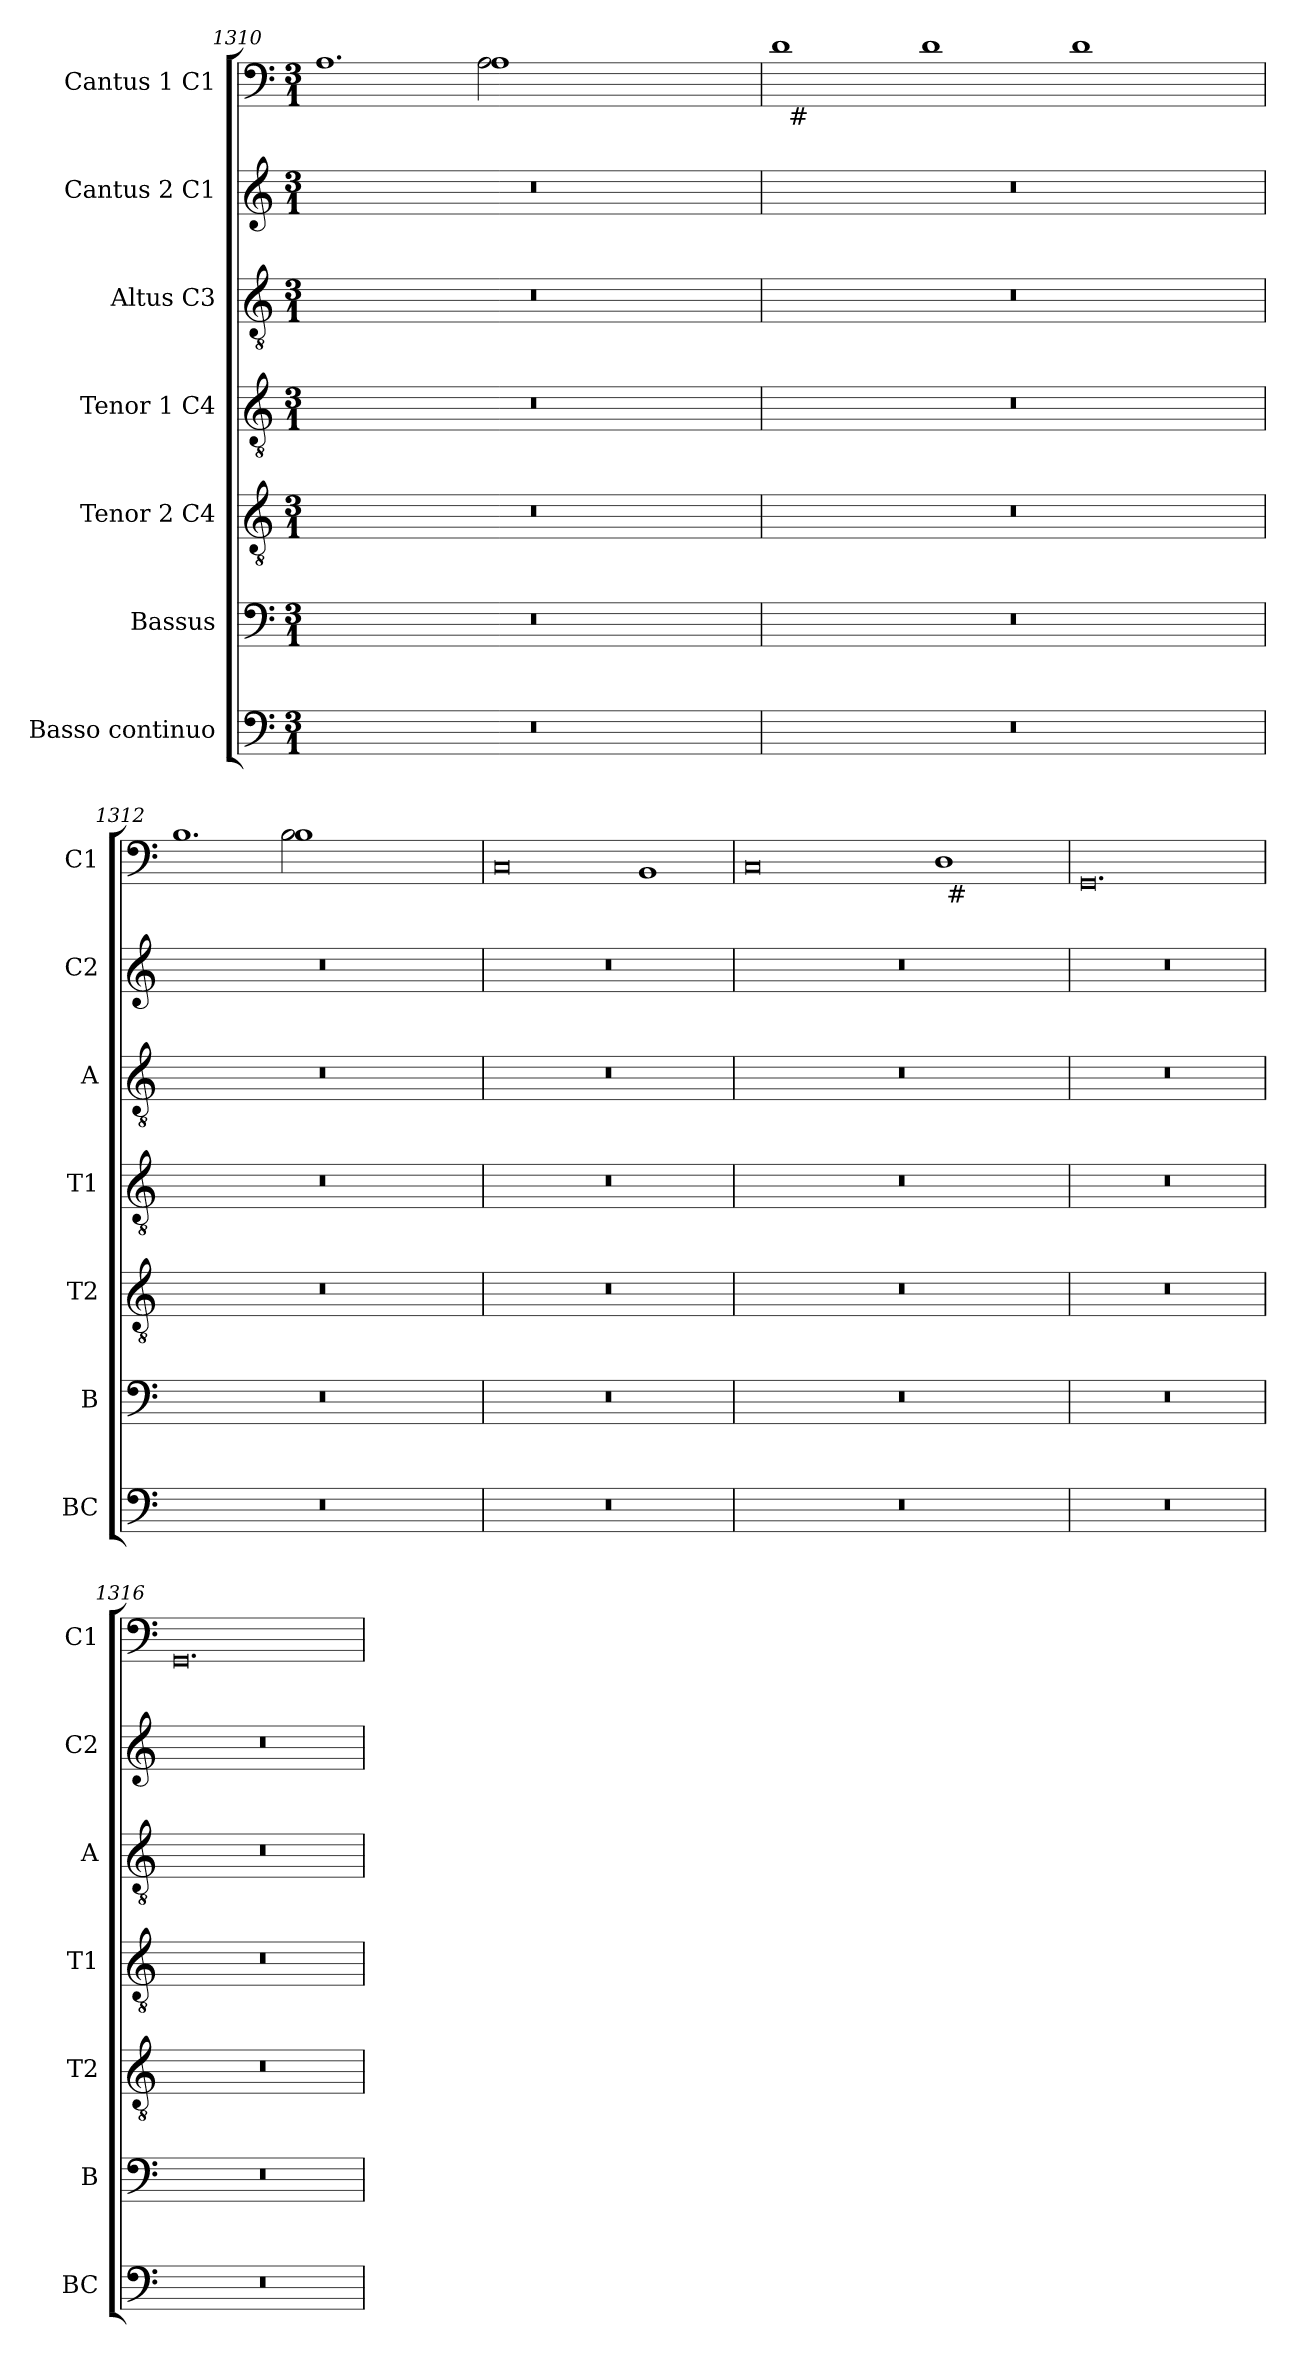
**kern	**kern	**kern	**kern	**kern	**kern	**kern
*part7	*part6	*part5	*part4	*part3	*part2	*part1
*staff7	*staff6	*staff5	*staff4	*staff3	*staff2	*staff1
*I"Basso continuo	*I"Bassus	*I"Tenor 2 C4	*I"Tenor 1 C4	*I"Altus C3	*I"Cantus 2 C1	*I"Cantus 1 C1
*I'BC	*I'B	*I'T2	*I'T1	*I'A	*I'C2	*I'C1
*clefF4	*clefF4	*clefGv2	*clefGv2	*clefGv2	*clefG2	*clefF4
*ITrd7c12	*	*	*	*	*	*
*k[]	*k[]	*k[]	*k[]	*k[]	*k[]	*k[]
*C:	*C:	*C:	*C:	*C:	*C:	*C:
*M3/1	*M3/1	*M3/1	*M3/1	*M3/1	*M3/1	*M3/1
=1310	=1310	=1310	=1310	=1310	=1310	=1310
*	*	*	*	*	*	*^
0.r	0.r	0.r	0.r	0.r	0.r	1.A	1.ryy
.	.	.	.	.	.	1A	2A\
.	.	.	.	.	.	.	2ryy
.	.	.	.	.	.	2ryy	2ryy
=1311	=1311	=1311	=1311	=1311	=1311	=1311	=1311
0.r	0.r	0.r	0.r	0.r	0.r	1d	32ryy
!	!	!	!	!	!	!	!LO:TX:b:t=#
.	.	.	.	.	.	.	1ryy
.	.	.	.	.	.	1d	.
.	.	.	.	.	.	.	1ryy
.	.	.	.	.	.	1d	.
.	.	.	.	.	.	.	2ryy
.	.	.	.	.	.	.	4...ryy
=1312	=1312	=1312	=1312	=1312	=1312	=1312	=1312
0.r	0.r	0.r	0.r	0.r	0.r	1.B	1.ryy
.	.	.	.	.	.	1B	2B\
.	.	.	.	.	.	.	2ryy
.	.	.	.	.	.	2ryy	2ryy
*	*	*	*	*	*	*v	*v
=1313	=1313	=1313	=1313	=1313	=1313	=1313
0.r	0.r	0.r	0.r	0.r	0.r	0C
.	.	.	.	.	.	1BB<
=1314	=1314	=1314	=1314	=1314	=1314	=1314
*	*	*	*	*	*	*^
0.r	0.r	0.r	0.r	0.r	0.r	0C	1ryy
.	.	.	.	.	.	.	1ryy
.	.	.	.	.	.	1D	32ryy
!	!	!	!	!	!	!	!LO:TX:b:t=#
.	.	.	.	.	.	.	2ryy
.	.	.	.	.	.	.	4...ryy
*	*	*	*	*	*	*v	*v
=1315	=1315	=1315	=1315	=1315	=1315	=1315
0.r	0.r	0.r	0.r	0.r	0.r	0.GG
=1316	=1316	=1316	=1316	=1316	=1316	=1316
0.r	0.r	0.r	0.r	0.r	0.r	0.GG
=	=	=	=	=	=	=
*-	*-	*-	*-	*-	*-	*-
